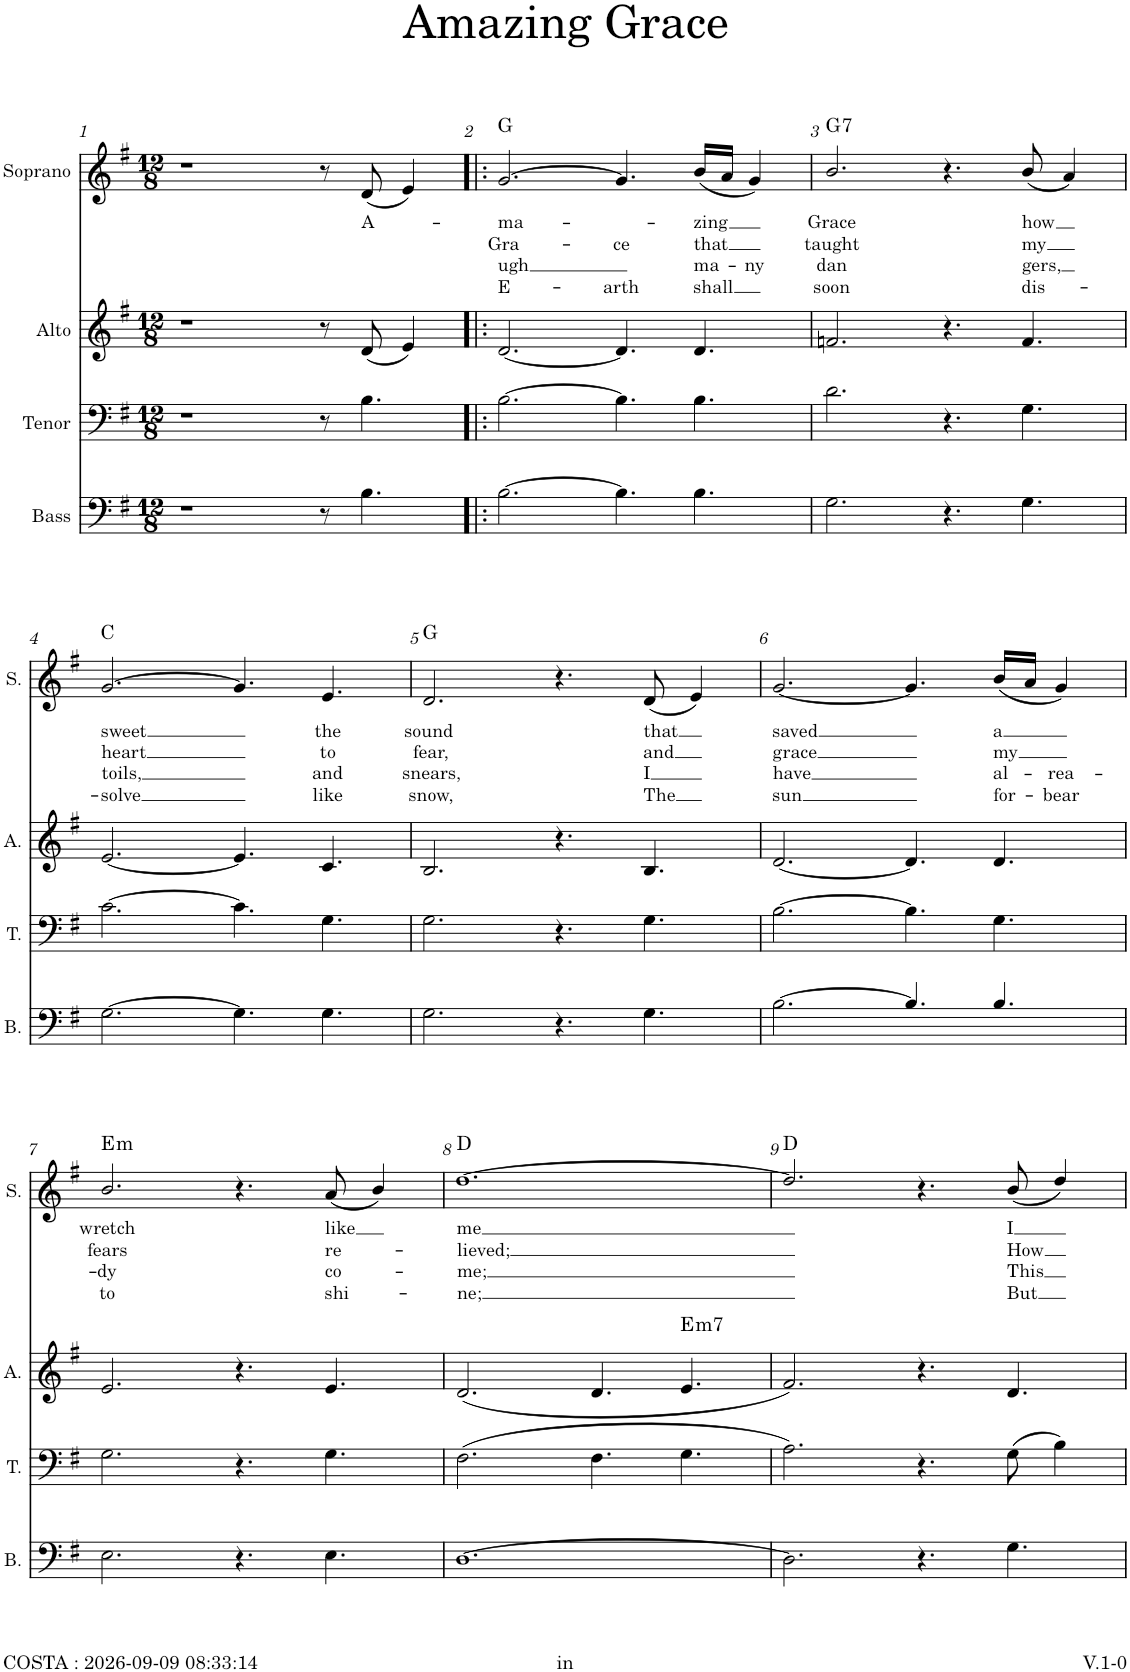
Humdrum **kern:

**kern	**kern	**kern	**harte	**kern	**text	**text	**text	**text	**harte
*part4	*part3	*part2	*part2	*part1	*part1	*part1	*part1	*part1	*part1
*staff4	*staff3	*staff2	*	*staff1	*staff1	*staff1	*staff1	*staff1	*
*I"Bass	*I"Tenor	*I"Alto	*	*I"Soprano	*	*	*	*	*
*I'B.	*I'T.	*I'A.	*	*I'S.	*	*	*	*	*
*clefF4	*clefF4	*clefG2	*	*clefG2	*	*	*	*	*
*k[f#]	*k[f#]	*k[f#]	*	*k[f#]	*	*	*	*	*
*M12/8	*M12/8	*M12/8	*	*M12/8	*	*	*	*	*
=1	=1	=1	=1	=1	=1	=1	=1	=1	=1
1r	1r	1r	.	1r	.	.	.	.	.
8r	8r	8r	.	8r	.	.	.	.	.
!	!	!	!	!	!LO:LY:b	!	!	!	!
4.B\	4.B\	(8d/	.	(8d/	A-	.	.	.	.
.	.	4e/)	.	4e/)	.	.	.	.	.
=2!|:	=2!|:	=2!|:	=2!|:	=2!|:	=2!|:	=2!|:	=2!|:	=2!|:	=2!|:
!	!	!	!	!	!LO:LY:b	!LO:LY:b	!LO:LY:b	!LO:LY:b	!
[2.B\	[2.B\	[2.d/	.	[>2.g/	-ma-	Gra-	-ugh	E-	G:maj
!	!	!	!	!	!	!LO:LY:b	!	!LO:LY:b	!
4.B\]	4.B\]	4.d/]	.	4.g/]	.	-ce	.	-arth	.
!	!	!	!	!	!LO:LY:b	!LO:LY:b	!LO:LY:b	!LO:LY:b	!
4.B\	4.B\	4.d/	.	(16b/LL	zing	that	ma-	shall	.
.	.	.	.	16a/JJ	.	.	.	.	.
!	!	!	!	!	!	!	!LO:LY:b	!	!
.	.	.	.	4g/)	.	.	-ny	.	.
=3	=3	=3	=3	=3	=3	=3	=3	=3	=3
!	!	!	!	!	!LO:LY:b	!LO:LY:b	!LO:LY:b	!LO:LY:b	!LO:H:kt=7
2.G\	2.d\	2.fn/	.	2.b/	Grace	taught	dan	soon	G:7
4.r	4.r	4.r	.	4.r	.	.	.	.	.
!	!	!	!	!	!LO:LY:b	!LO:LY:b	!LO:LY:b	!LO:LY:b	!
4.G\	4.G\	4.f/	.	(8b/	how	my	gers,	dis-	.
.	.	.	.	4a/)	.	.	.	.	.
!!LO:LB:g=z
=4	=4	=4	=4	=4	=4	=4	=4	=4	=4
!	!	!	!	!	!LO:LY:b	!LO:LY:b	!LO:LY:b	!LO:LY:b	!
[2.G\	[2.c\	[2.e/	.	[>2.g/	sweet	heart	toils,	-solve	C:maj
4.G\]	4.c\]	4.e/]	.	4.g/]	.	.	.	.	.
!	!	!	!	!	!LO:LY:b	!LO:LY:b	!LO:LY:b	!LO:LY:b	!
4.G\	4.G\	4.c/	.	4.e/	the	to	and	like	.
=5	=5	=5	=5	=5	=5	=5	=5	=5	=5
!	!	!	!	!	!LO:LY:b	!LO:LY:b	!LO:LY:b	!LO:LY:b	!
2.G\	2.G\	2.B/	.	2.d/	sound	fear,	snears,	snow,	G:maj
4.r	4.r	4.r	.	4.r	.	.	.	.	.
!	!	!	!	!	!LO:LY:b	!LO:LY:b	!LO:LY:b	!LO:LY:b	!
4.G\	4.G\	4.B/	.	(8d/	that	and	I	The	.
.	.	.	.	4e/)	.	.	.	.	.
=6	=6	=6	=6	=6	=6	=6	=6	=6	=6
!	!	!	!	!	!LO:LY:b	!LO:LY:b	!LO:LY:b	!LO:LY:b	!
[2.B\	[>2.B\	[<2.d/	.	[2.g/	saved	grace	have	sun	.
4.B/]	4.B\]	4.d/]	.	4.g/]	.	.	.	.	.
!	!	!	!	!	!LO:LY:b	!LO:LY:b	!LO:LY:b	!LO:LY:b	!
4.B/	4.G\	4.d/	.	(16b/LL	a	my	al-	for-	.
.	.	.	.	16a/JJ	.	.	.	.	.
!	!	!	!	!	!	!	!LO:LY:b	!LO:LY:b	!
.	.	.	.	4g/)	.	.	rea-	-bear	.
!!LO:LB:g=z
=7	=7	=7	=7	=7	=7	=7	=7	=7	=7
!	!	!	!	!	!LO:LY:b	!LO:LY:b	!LO:LY:b	!LO:LY:b	!LO:H:kt=m
2.E\	2.G\	2.e/	.	2.b/	wretch	fears	-dy	to	E:min
4.r	4.r	4.r	.	4.r	.	.	.	.	.
!	!	!	!	!	!LO:LY:b	!LO:LY:b	!LO:LY:b	!LO:LY:b	!
4.E\	4.G\	4.e/	.	(8a/	like	re-	co-	shi-	.
.	.	.	.	4b/)	.	.	.	.	.
=8	=8	=8	=8	=8	=8	=8	=8	=8	=8
!	!	!	!	!	!LO:LY:b	!LO:LY:b	!LO:LY:b	!LO:LY:b	!
[1.D	(2.F#\	(2.d/	.	[1.dd	me	-lieved;	-me;	-ne;	D:maj
.	4.F#\	4.d/	.	.	.	.	.	.	.
!	!	!	!LO:H:kt=m7	!	!	!	!	!	!
.	4.G\	4.e/	E:min7	.	.	.	.	.	.
=9	=9	=9	=9	=9	=9	=9	=9	=9	=9
2.D\]	2.A\)	2.f#/)	.	2.dd/]	.	.	.	.	D:maj
4.r	4.r	4.r	.	4.r	.	.	.	.	.
!	!	!	!	!	!LO:LY:b	!LO:LY:b	!LO:LY:b	!LO:LY:b	!
4.G\	(8G\	4.d/	.	(8b/	I	How	This	But	.
.	4B\)	.	.	4dd/)	.	.	.	.	.
=	=	=	=	=	=	=	=	=	=
*-	*-	*-	*-	*-	*-	*-	*-	*-	*-
